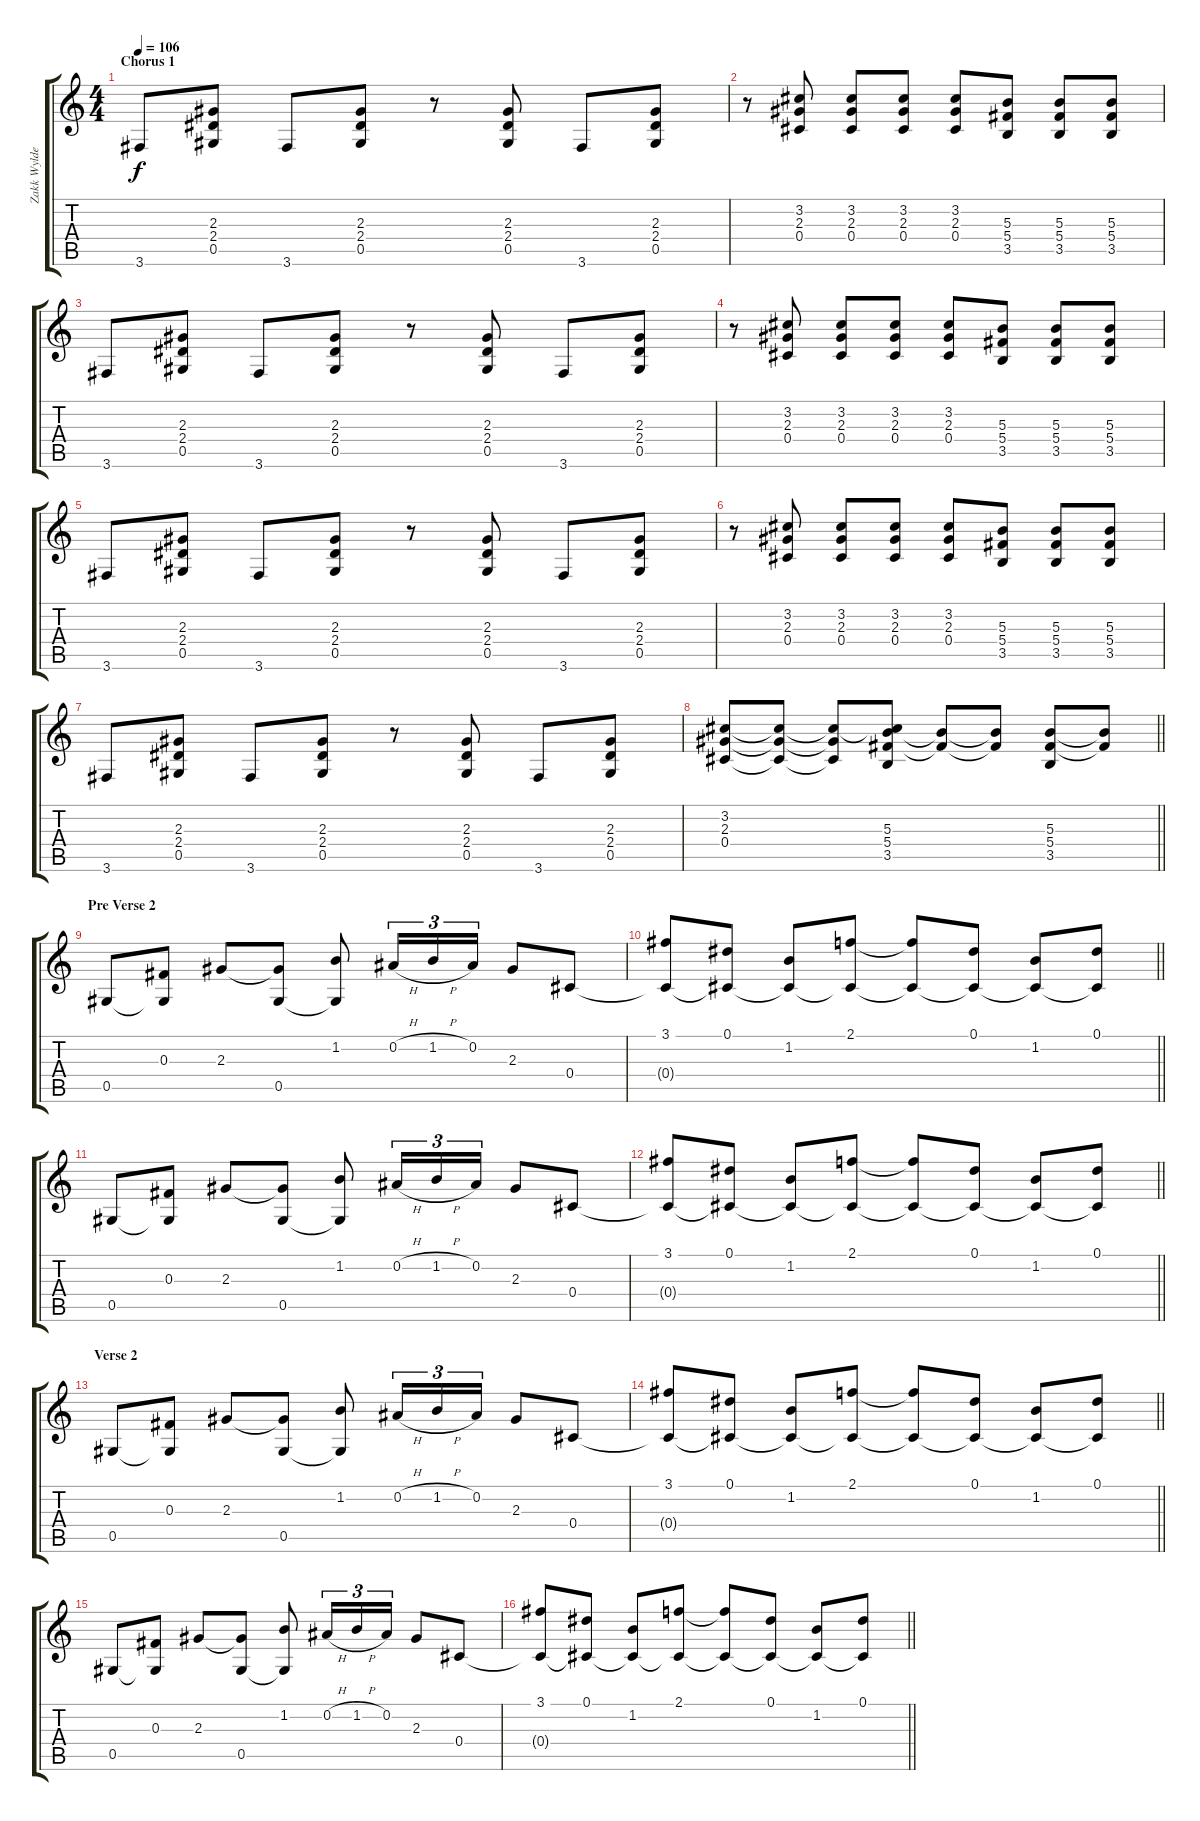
\track ("Zakk Wylde (Rhythm)" "Zakk Wylde") {instrument acousticguitarsteel}
\staff {score tabs}
\tuning (Eb4 Bb3 Gb3 Db3 Ab2 Eb2) {hide}
\ts (4 4)
\section ("" "Chorus 1")
\tempo 106
\clef g2
\ks c
3.6.8{dy f} (2.3 2.4 0.5).8 3.6.8 (2.3 2.4 0.5).8 r.8 (2.3 2.4 0.5).8 3.6.8 (2.3 2.4 0.5).8 |
r.8 (3.2 2.3 0.4).8 (3.2 2.3 0.4).8 (3.2 2.3 0.4).8 (3.2 2.3 0.4).8 (5.3 5.4 3.5).8 (5.3 5.4 3.5).8 (5.3 5.4 3.5).8 |
3.6.8 (2.3 2.4 0.5).8 3.6.8 (2.3 2.4 0.5).8 r.8 (2.3 2.4 0.5).8 3.6.8 (2.3 2.4 0.5).8 |
r.8 (3.2 2.3 0.4).8 (3.2 2.3 0.4).8 (3.2 2.3 0.4).8 (3.2 2.3 0.4).8 (5.3 5.4 3.5).8 (5.3 5.4 3.5).8 (5.3 5.4 3.5).8 |
3.6.8 (2.3 2.4 0.5).8 3.6.8 (2.3 2.4 0.5).8 r.8 (2.3 2.4 0.5).8 3.6.8 (2.3 2.4 0.5).8 |
r.8 (3.2 2.3 0.4).8 (3.2 2.3 0.4).8 (3.2 2.3 0.4).8 (3.2 2.3 0.4).8 (5.3 5.4 3.5).8 (5.3 5.4 3.5).8 (5.3 5.4 3.5).8 |
3.6.8 (2.3 2.4 0.5).8 3.6.8 (2.3 2.4 0.5).8 r.8 (2.3 2.4 0.5).8 3.6.8 (2.3 2.4 0.5).8 |
\barLineRight lightlight
(3.2 2.3 0.4).8 (3.2{t} 2.3{t} 0.4{t}).8 (3.2{t} 2.3{t} 0.4{t}).8 (3.2{t} 5.3 5.4 3.5).8 (5.3{t} 5.4{t}).8 (5.3{t} 5.4{t}).8 (5.3 5.4 3.5).8 (5.3{t} 5.4{t}).8 |
\section ("" "Pre Verse 2")
0.5.8 (0.3 0.5{t}).8 2.3.8 (2.3{t} 0.5).8 (1.2 0.5{t}).8 0.2{h}.16{tu (3 2)} 1.2{h}.16{tu (3 2)} 0.2.16{tu (3 2)} 2.3.8 0.4.8 |
\barLineRight lightlight
(3.1 0.4{t}).8 (0.1 0.4{t}).8 (1.2 0.4{t}).8 (2.1 0.4{t}).8 (2.1{t} 0.4{t}).8 (0.1 0.4{t}).8 (1.2 0.4{t}).8 (0.1 0.4{t}).8 |
0.5.8 (0.3 0.5{t}).8 2.3.8 (2.3{t} 0.5).8 (1.2 0.5{t}).8 0.2{h}.16{tu (3 2)} 1.2{h}.16{tu (3 2)} 0.2.16{tu (3 2)} 2.3.8 0.4.8 |
\barLineRight lightlight
(3.1 0.4{t}).8 (0.1 0.4{t}).8 (1.2 0.4{t}).8 (2.1 0.4{t}).8 (2.1{t} 0.4{t}).8 (0.1 0.4{t}).8 (1.2 0.4{t}).8 (0.1 0.4{t}).8 |
\section ("" "Verse 2")
0.5.8 (0.3 0.5{t}).8 2.3.8 (2.3{t} 0.5).8 (1.2 0.5{t}).8 0.2{h}.16{tu (3 2)} 1.2{h}.16{tu (3 2)} 0.2.16{tu (3 2)} 2.3.8 0.4.8 |
\barLineRight lightlight
(3.1 0.4{t}).8 (0.1 0.4{t}).8 (1.2 0.4{t}).8 (2.1 0.4{t}).8 (2.1{t} 0.4{t}).8 (0.1 0.4{t}).8 (1.2 0.4{t}).8 (0.1 0.4{t}).8 |
0.5.8 (0.3 0.5{t}).8 2.3.8 (2.3{t} 0.5).8 (1.2 0.5{t}).8 0.2{h}.16{tu (3 2)} 1.2{h}.16{tu (3 2)} 0.2.16{tu (3 2)} 2.3.8 0.4.8 |
\barLineRight lightlight
(3.1 0.4{t}).8 (0.1 0.4{t}).8 (1.2 0.4{t}).8 (2.1 0.4{t}).8 (2.1{t} 0.4{t}).8 (0.1 0.4{t}).8 (1.2 0.4{t}).8 (0.1 0.4{t}).8
